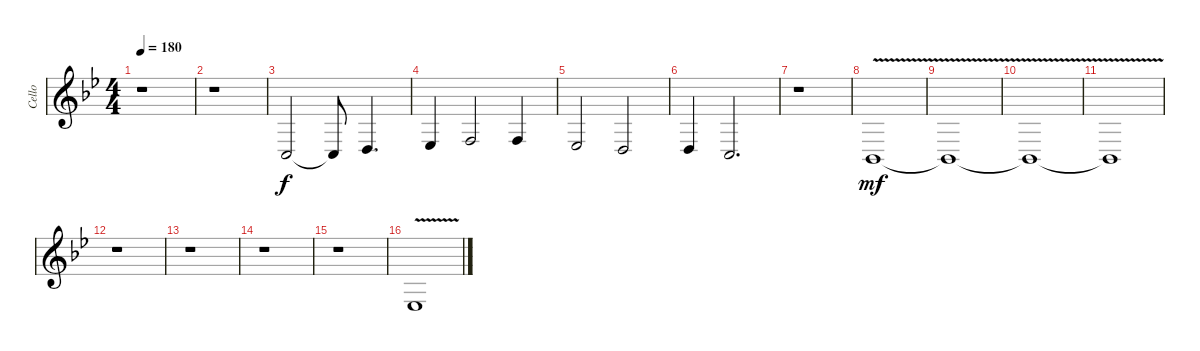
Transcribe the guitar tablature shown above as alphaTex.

\track ("Cello" "Cello") {instrument cello}
\staff {score}
\tuning (A3 D3 G2 C2) {hide}
\ts (4 4)
\tempo 180
\clef g2
\ks bb
r.1{dy f} |
r.1 |
5.3.2 5.3{t}.8 0.2.4{d} |
1.2.4 3.2.2 3.2.4 |
1.2.2 0.2.2 |
0.2.4 5.3.2{d} |
r.1 |
3.3{v}.1{dy mf} |
3.3{v t}.1 |
3.3{v t}.1 |
3.3{v t}.1 |
r.1 |
r.1 |
r.1 |
r.1 |
1.2{v}.1
